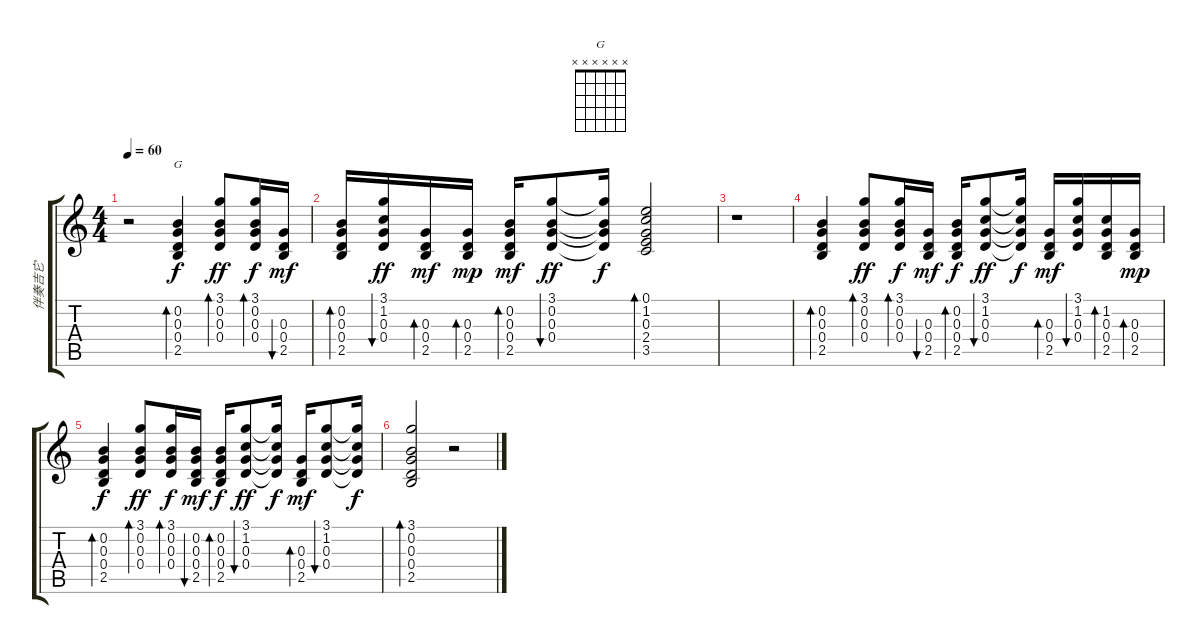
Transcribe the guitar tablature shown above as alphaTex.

\track ("伴奏吉它" "伴奏吉它") {instrument acousticguitarsteel}
\staff {score tabs}
\tuning (E4 B3 G3 D3 A2 E2) {hide}
\chord ("G" x x x x x x)
\ts (4 4)
\tempo 60
\clef g2
\ks c
r.2{dy f} (0.2 0.3 0.4 2.5).4{bd 30 ch "G"} (3.1 0.2 0.3 0.4).8{bd 30 dy ff} (3.1 0.2 0.3 0.4).16{bd 30 dy f} (0.3 0.4 2.5).16{bu 30 dy mf} |
(0.2 0.3 0.4 2.5).16{bd 30} (3.1 1.2 0.3 0.4).16{bu 30 dy ff} (0.3 0.4 2.5).16{bd 30 dy mf} (0.3 0.4 2.5).16{bd 30 dy mp} (0.2 0.3 0.4 2.5).16{bd 30 dy mf} (3.1 0.2 0.3 0.4).8{bu 30 dy ff} (3.1{t} 0.2{t} 0.3{t} 0.4{t}).16{dy f} (0.1 1.2 0.3 2.4 3.5).2{bd 120} |
r.1 |
(0.2 0.3 0.4 2.5).4{bd 30} (3.1 0.2 0.3 0.4).8{bd 30 dy ff} (3.1 0.2 0.3 0.4).16{bd 30 dy f} (0.3 0.4 2.5).16{bu 30 dy mf} (0.2 0.3 0.4 2.5).16{bd 30 dy f} (3.1 1.2 0.3 0.4).8{bu 30 dy ff} (3.1{t} 1.2{t} 0.3{t} 0.4{t}).16{dy f} (0.3 0.4 2.5).16{bd 30 dy mf} (3.1 1.2 0.3 0.4).16{bu 30} (1.2 0.3 0.4 2.5).16{bd 30} (0.3 0.4 2.5).16{bd 30 dy mp} |
(0.2 0.3 0.4 2.5).4{bd 30 dy f} (3.1 0.2 0.3 0.4).8{bd 30 dy ff} (3.1 0.2 0.3 0.4).16{bd 30 dy f} (0.2 0.3 0.4 2.5).16{bu 30 dy mf} (0.2 0.3 0.4 2.5).16{bd 30 dy f} (3.1 1.2 0.3 0.4).8{bu 30 dy ff} (3.1{t} 1.2{t} 0.3{t} 0.4{t}).16{dy f} (0.3 0.4 2.5).16{bd 30 dy mf} (3.1 1.2 0.3 0.4).8{bu 30} (3.1{t} 1.2{t} 0.3{t} 0.4{t}).16{dy f} |
(3.1 0.2 0.3 0.4 2.5).2{bd 240} r.2
